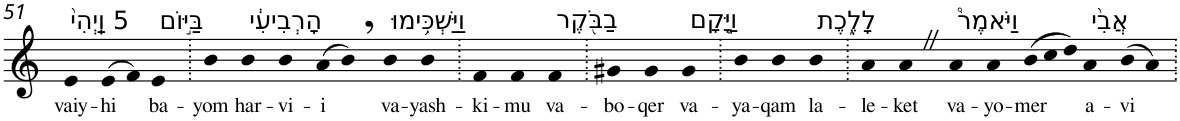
**kern	**text
*part1	*part1
*staff1	*staff1
*I"Piano	*
*I'Pno	*
!!LO:PB:g=z
*clefG2	*
*k[]	*
=51	=51
!LO:TX:a:t=5 וַֽיְהִי֙	!
!	!LO:LY:b
4e	vaiy-
!	!LO:LY:b
(>8e	-hi
8f)	.
!LO:TX:a:t=בַּיּ֣וֹם	!
!	!LO:LY:b
4e	ba-
=52.	=52.
!	!LO:LY:b
4b	-yom
!LO:TX:a:t=הָרְבִיעִ֔י	!
!	!LO:LY:b
4b	har-
!	!LO:LY:b
4b	-vi-
!	!LO:LY:b
(>8a	-i
8b,)	.
!LO:TX:a:t=וַיַּשְׁכִּ֥ימוּ	!
!	!LO:LY:b
4b	va-
!	!LO:LY:b
4b	-yash-
=53.	=53.
!	!LO:LY:b
4f	-ki-
!	!LO:LY:b
4f	-mu
!LO:TX:a:t=בַבֹּ֖קֶר	!
!	!LO:LY:b
4f	va-
=54.	=54.
!	!LO:LY:b
4g#X	-bo-
!	!LO:LY:b
4g#	-qer
!LO:TX:a:t=וַיָּ֣קָם	!
!	!LO:LY:b
4g#	va-
=55.	=55.
!	!LO:LY:b
4b	-ya-
!	!LO:LY:b
4b	-qam
!LO:TX:a:t=לָלֶ֑כֶת	!
!	!LO:LY:b
4b	la-
=56.	=56.
!	!LO:LY:b
4a	-le-
!	!LO:LY:b
4aZ	-ket
!LO:TX:a:t=וַיֹּאמֶר֩	!
!	!LO:LY:b
4a	va-
!	!LO:LY:b
4a	-yo-
*Xtuplet	*
!	!LO:LY:b
(>12b	-mer
12cc	.
12dd)	.
!LO:TX:a:t=אֲבִ֨י	!
!	!LO:LY:b
4a	a-
!	!LO:LY:b
(>8b	-vi
8a)	.
=.	=.
*-	*-
